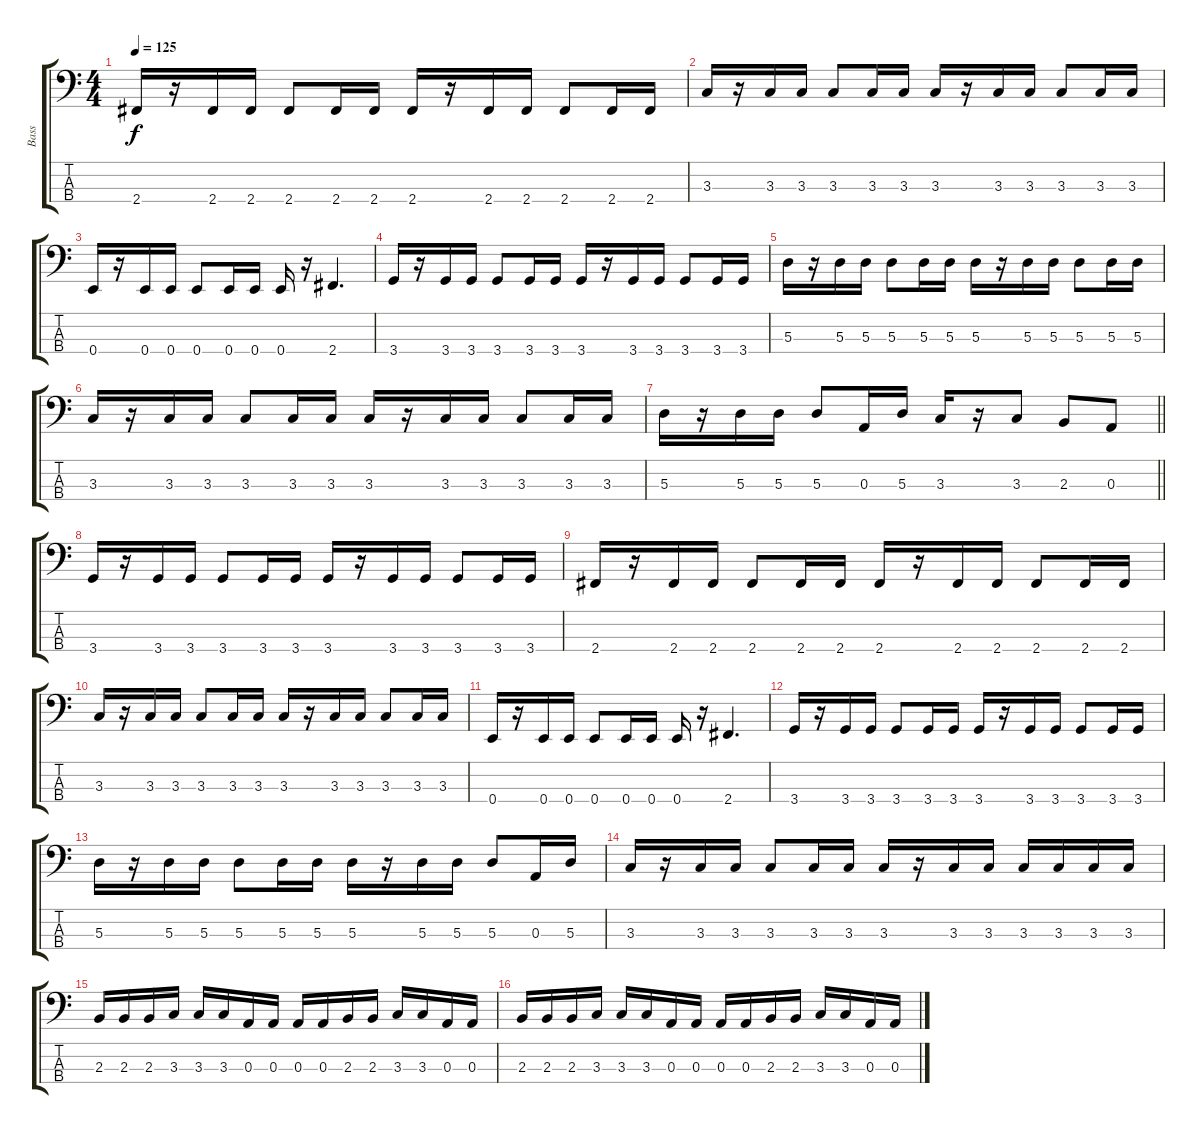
\track ("Bass" "Bass") {instrument electricbassfinger}
\staff {score tabs}
\tuning (G2 D2 A1 E1) {hide}
\ts (4 4)
\tempo 125
\clef f4
\ks c
2.4.16{dy f} r.16 2.4.16 2.4.16 2.4.8 2.4.16 2.4.16 2.4.16 r.16 2.4.16 2.4.16 2.4.8 2.4.16 2.4.16 |
3.3.16 r.16 3.3.16 3.3.16 3.3.8 3.3.16 3.3.16 3.3.16 r.16 3.3.16 3.3.16 3.3.8 3.3.16 3.3.16 |
0.4.16 r.16 0.4.16 0.4.16 0.4.8 0.4.16 0.4.16 0.4.16 r.16 2.4.4{d} |
3.4.16 r.16 3.4.16 3.4.16 3.4.8 3.4.16 3.4.16 3.4.16 r.16 3.4.16 3.4.16 3.4.8 3.4.16 3.4.16 |
5.3.16 r.16 5.3.16 5.3.16 5.3.8 5.3.16 5.3.16 5.3.16 r.16 5.3.16 5.3.16 5.3.8 5.3.16 5.3.16 |
3.3.16 r.16 3.3.16 3.3.16 3.3.8 3.3.16 3.3.16 3.3.16 r.16 3.3.16 3.3.16 3.3.8 3.3.16 3.3.16 |
\barLineRight lightlight
5.3.16 r.16 5.3.16 5.3.16 5.3.8 0.3.16 5.3.16 3.3.16 r.16 3.3.8 2.3.8 0.3.8 |
3.4.16 r.16 3.4.16 3.4.16 3.4.8 3.4.16 3.4.16 3.4.16 r.16 3.4.16 3.4.16 3.4.8 3.4.16 3.4.16 |
2.4.16 r.16 2.4.16 2.4.16 2.4.8 2.4.16 2.4.16 2.4.16 r.16 2.4.16 2.4.16 2.4.8 2.4.16 2.4.16 |
3.3.16 r.16 3.3.16 3.3.16 3.3.8 3.3.16 3.3.16 3.3.16 r.16 3.3.16 3.3.16 3.3.8 3.3.16 3.3.16 |
0.4.16 r.16 0.4.16 0.4.16 0.4.8 0.4.16 0.4.16 0.4.16 r.16 2.4.4{d} |
3.4.16 r.16 3.4.16 3.4.16 3.4.8 3.4.16 3.4.16 3.4.16 r.16 3.4.16 3.4.16 3.4.8 3.4.16 3.4.16 |
5.3.16 r.16 5.3.16 5.3.16 5.3.8 5.3.16 5.3.16 5.3.16 r.16 5.3.16 5.3.16 5.3.8 0.3.16 5.3.16 |
3.3.16 r.16 3.3.16 3.3.16 3.3.8 3.3.16 3.3.16 3.3.16 r.16 3.3.16 3.3.16 3.3.16 3.3.16 3.3.16 3.3.16 |
2.3.16 2.3.16 2.3.16 3.3.16 3.3.16 3.3.16 0.3.16 0.3.16 0.3.16 0.3.16 2.3.16 2.3.16 3.3.16 3.3.16 0.3.16 0.3.16 |
2.3.16 2.3.16 2.3.16 3.3.16 3.3.16 3.3.16 0.3.16 0.3.16 0.3.16 0.3.16 2.3.16 2.3.16 3.3.16 3.3.16 0.3.16 0.3.16
